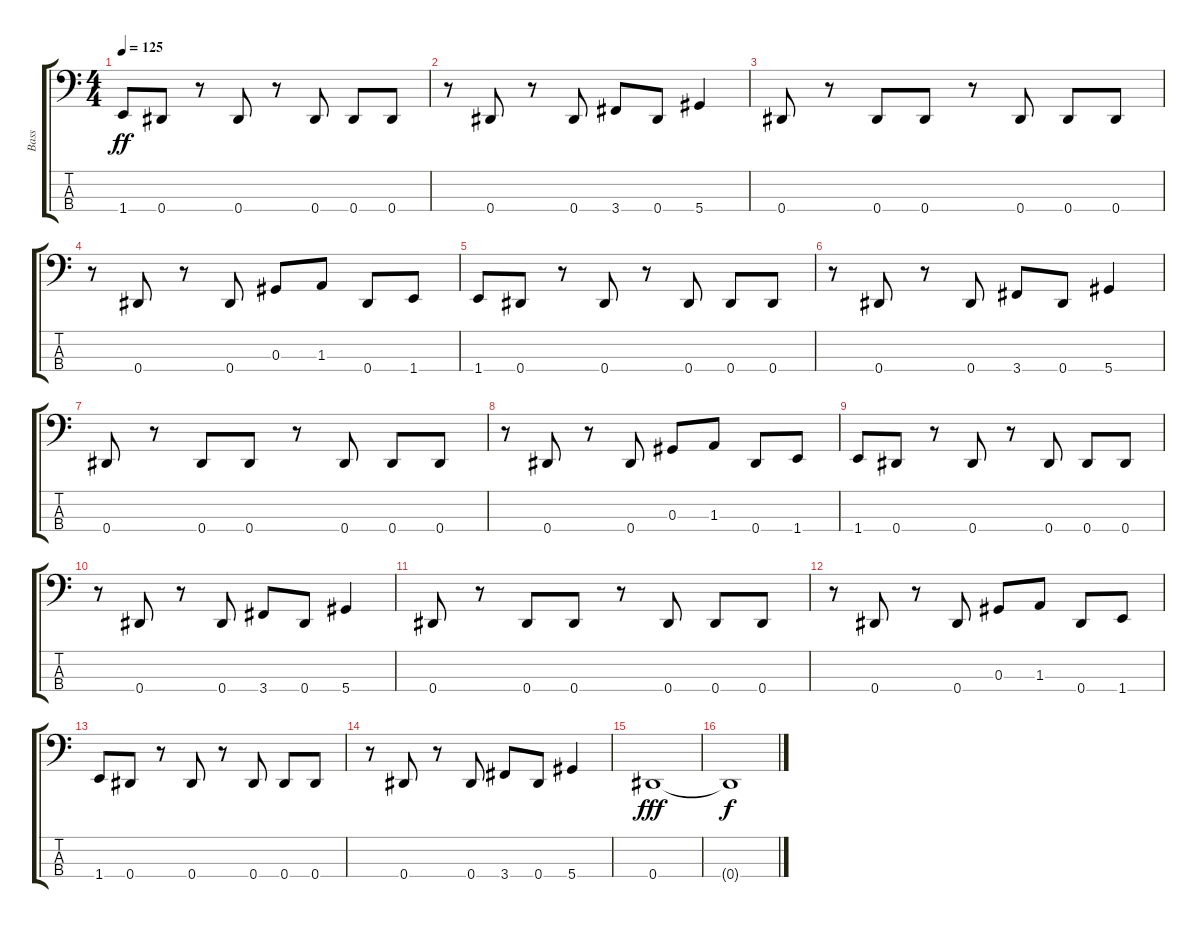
\track ("Bass" "Bass") {instrument electricbassfinger}
\staff {score tabs}
\tuning (Gb2 Db2 Ab1 Eb1) {hide}
\ts (4 4)
\tempo 125
\clef f4
\ks c
1.4.8{dy ff} 0.4.8 r.8 0.4.8 r.8 0.4.8 0.4.8 0.4.8 |
r.8 0.4.8 r.8 0.4.8 3.4.8 0.4.8 5.4.4 |
0.4.8 r.8 0.4.8 0.4.8 r.8 0.4.8 0.4.8 0.4.8 |
r.8 0.4.8 r.8 0.4.8 0.3.8 1.3.8 0.4.8 1.4.8 |
1.4.8 0.4.8 r.8 0.4.8 r.8 0.4.8 0.4.8 0.4.8 |
r.8 0.4.8 r.8 0.4.8 3.4.8 0.4.8 5.4.4 |
0.4.8 r.8 0.4.8 0.4.8 r.8 0.4.8 0.4.8 0.4.8 |
r.8 0.4.8 r.8 0.4.8 0.3.8 1.3.8 0.4.8 1.4.8 |
1.4.8 0.4.8 r.8 0.4.8 r.8 0.4.8 0.4.8 0.4.8 |
r.8 0.4.8 r.8 0.4.8 3.4.8 0.4.8 5.4.4 |
0.4.8 r.8 0.4.8 0.4.8 r.8 0.4.8 0.4.8 0.4.8 |
r.8 0.4.8 r.8 0.4.8 0.3.8 1.3.8 0.4.8 1.4.8 |
1.4.8 0.4.8 r.8 0.4.8 r.8 0.4.8 0.4.8 0.4.8 |
r.8 0.4.8 r.8 0.4.8 3.4.8 0.4.8 5.4.4 |
0.4.1{dy fff} |
0.4{t}.1{dy f}
